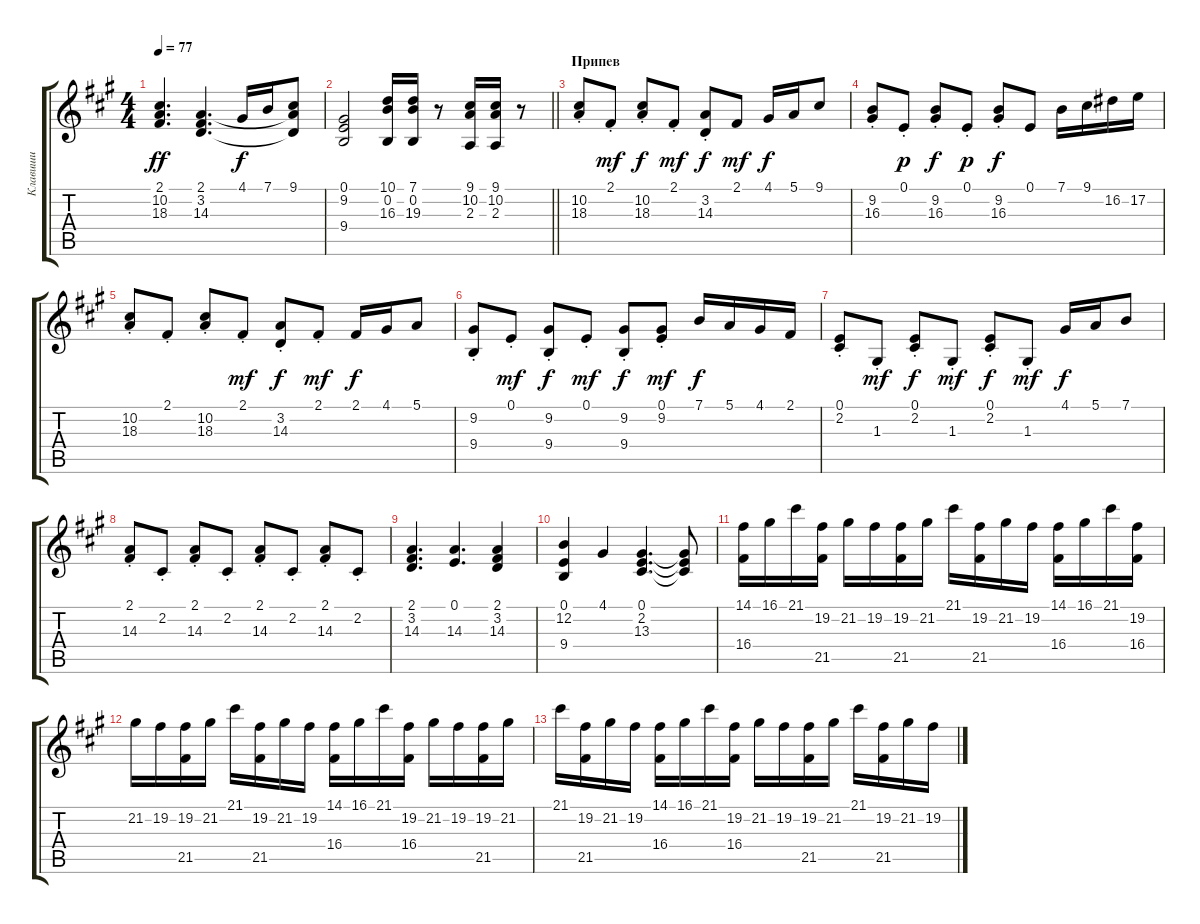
\track ("Клавиши" "Клавиши") {instrument stringensemble1}
\staff {score tabs}
\tuning (E4 B3 G3 D3 A2 E2) {hide}
\ts (4 4)
\tempo 77
\clef g2
\ks f#minor
(2.1 10.2 18.3).4{d dy ff} (2.1 3.2 14.3).4{d} 4.1.16{dy f} 7.1.16 (9.1 3.2{t} 14.3{t}).8 |
\barLineRight lightlight
(0.1 9.2 9.4).2 (10.1 0.2 16.3).16 (7.1 0.2 19.3).16 r.8 (9.1 10.2 2.3).16 (9.1 10.2 2.3).16 r.8 |
\section ("" "Припев")
(10.2{st} 18.3{st}).8{instrument stringensemble1} 2.1{st}.8{dy mf} (10.2{st} 18.3{st}).8{dy f} 2.1{st}.8{dy mf} (3.2{st} 14.3{st}).8{dy f} 2.1.8{dy mf} 4.1.16{dy f} 5.1.16 9.1.8 |
(9.2{st} 16.3{st}).8 0.1{st}.8{dy p} (9.2{st} 16.3{st}).8{dy f} 0.1{st}.8{dy p} (9.2{st} 16.3{st}).8{dy f} 0.1.8 7.1.16 9.1.16 16.2.16 17.2.16 |
(10.2{st} 18.3{st}).8 2.1{st}.8 (10.2{st} 18.3{st}).8 2.1{st}.8{dy mf} (3.2{st} 14.3{st}).8{dy f} 2.1{st}.8{dy mf} 2.1.16{dy f} 4.1.16 5.1.8 |
(9.2{st} 9.4{st}).8 0.1{st}.8{dy mf} (9.2{st} 9.4{st}).8{dy f} 0.1{st}.8{dy mf} (9.2{st} 9.4{st}).8{dy f} (0.1{st} 9.2).8{dy mf} 7.1.16{dy f} 5.1.16 4.1.16 2.1.16 |
(0.1{st} 2.2{st}).8 1.3{st}.8{dy mf} (0.1{st} 2.2{st}).8{dy f} 1.3{st}.8{dy mf} (0.1{st} 2.2{st}).8{dy f} 1.3{st}.8{dy mf} 4.1.16{dy f} 5.1.16 7.1.8 |
(2.1{st} 14.3{st}).8 2.2{st}.8 (2.1{st} 14.3{st}).8 2.2{st}.8 (2.1{st} 14.3{st}).8 2.2{st}.8 (2.1{st} 14.3{st}).8 2.2{st}.8 |
(2.1 3.2 14.3).4{d} (0.1 14.3).4{d} (2.1 3.2 14.3).4 |
(0.1 12.2 9.4).4 4.1.4 (0.1 2.2 13.3).4{d} (0.1{t} 2.2{t} 13.3{t}).8{volume 5} |
(14.1 16.4).16{volume 12 instrument acousticgrandpiano} 16.1.16 21.1.16 (19.2 21.5).16 21.2.16 19.2.16 (19.2 21.5).16 21.2.16 21.1.16 (19.2 21.5).16 21.2.16 19.2.16 (14.1 16.4).16 16.1.16 21.1.16 (19.2 16.4).16 |
21.2.16 19.2.16 (19.2 21.5).16 21.2.16 21.1.16 (19.2 21.5).16 21.2.16 19.2.16 (14.1 16.4).16 16.1.16 21.1.16 (19.2 16.4).16 21.2.16 19.2.16 (19.2 21.5).16 21.2.16 |
21.1.16{volume 0} (19.2 21.5).16 21.2.16 19.2.16 (14.1 16.4).16 16.1.16 21.1.16 (19.2 16.4).16 21.2.16 19.2.16 (19.2 21.5).16 21.2.16 21.1.16 (19.2 21.5).16 21.2.16 19.2.16
